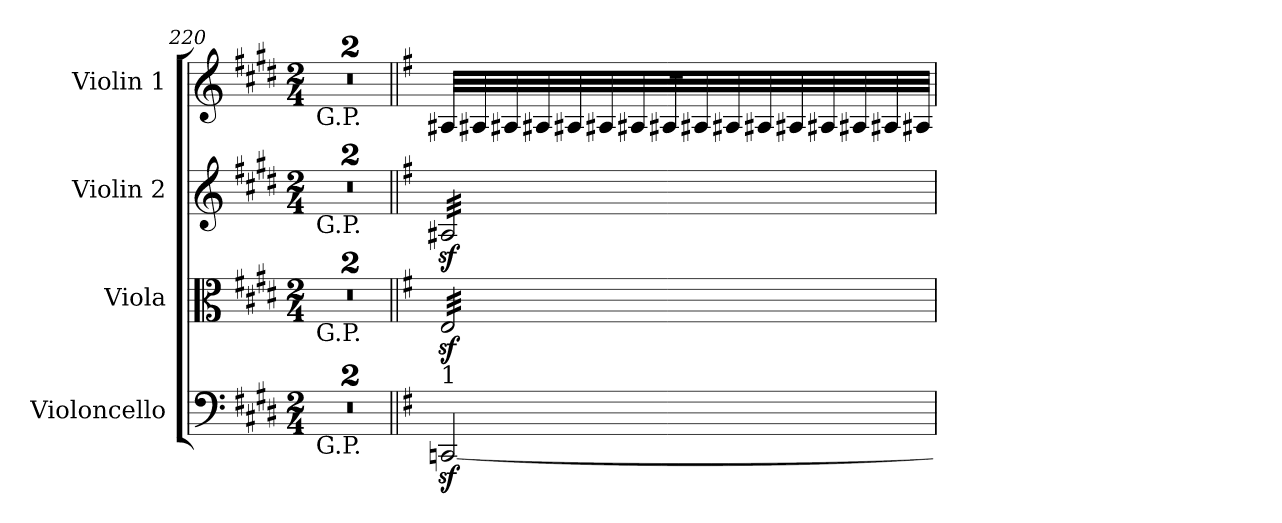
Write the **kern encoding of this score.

**kern	**kern	**kern	**kern
*part4	*part3	*part2	*part1
*staff4	*staff3	*staff2	*staff1
*I"Violoncello	*I"Viola	*I"Violin 2	*I"Violin 1
*I'Vc	*I'Vla	*I'Vln	*I'Vln
*clefF4	*clefC3	*clefG2	*clefG2
*k[f#c#g#d#]	*k[f#c#g#d#]	*k[f#c#g#d#]	*k[f#c#g#d#]
*M2/4	*M2/4	*M2/4	*M2/4
=220	=220	=220	=220
!	!	!	!LO:TX:b:t=G.P.
!	!	!LO:TX:b:t=G.P.	!
!	!LO:TX:b:t=G.P.	!	!
!LO:TX:b:t=G.P.	!	!	!
2r	2r	2r	2r
=221	=221	=221	=221
2r	2r	2r	2r
=222||	=222||	=222||	=222||
!!LO:REH:place=s1:a:B:cj:fs=14:t=O
*k[f#]	*k[f#]	*k[f#]	*k[f#]
*	*	*	*^
!	!	!	!LO:TX:a:B:t=Meno presto	!
!	!	!	!LO:TX:b:t=Vl.II	!
!	!	!LO:TX:a:t=1	!	!
!LO:TX:a:t=1	!	!	!	!
*	*tremolo	*	*	*
*	*	*tremolo	*	*
*	*	*	*tremolo	*
[2CCnz</	32Ez</LLL	32A#Xz</LLL	2r	32A#X/LLL
.	32Ez</	32A#Xz</	.	32A#X/
.	32Ez</	32A#Xz</	.	32A#X/
.	32Ez</	32A#Xz</	.	32A#X/
.	32Ez</	32A#Xz</	.	32A#X/
.	32Ez</	32A#Xz</	.	32A#X/
.	32Ez</	32A#Xz</	.	32A#X/
.	32Ez</	32A#Xz</	.	32A#X/
.	32Ez</	32A#Xz</	.	32A#X/
.	32Ez</	32A#Xz</	.	32A#X/
.	32Ez</	32A#Xz</	.	32A#X/
.	32Ez</	32A#Xz</	.	32A#X/
.	32Ez</	32A#Xz</	.	32A#X/
.	32Ez</	32A#Xz</	.	32A#X/
.	32Ez</	32A#Xz</	.	32A#X/
.	32Ez</JJJ	32A#Xz</JJJ	.	32A#X/JJJ
*	*	*	*Xtremolo	*
*	*	*Xtremolo	*	*
*	*Xtremolo	*	*	*
*	*	*	*v	*v
=	=	=	=
*-	*-	*-	*-
